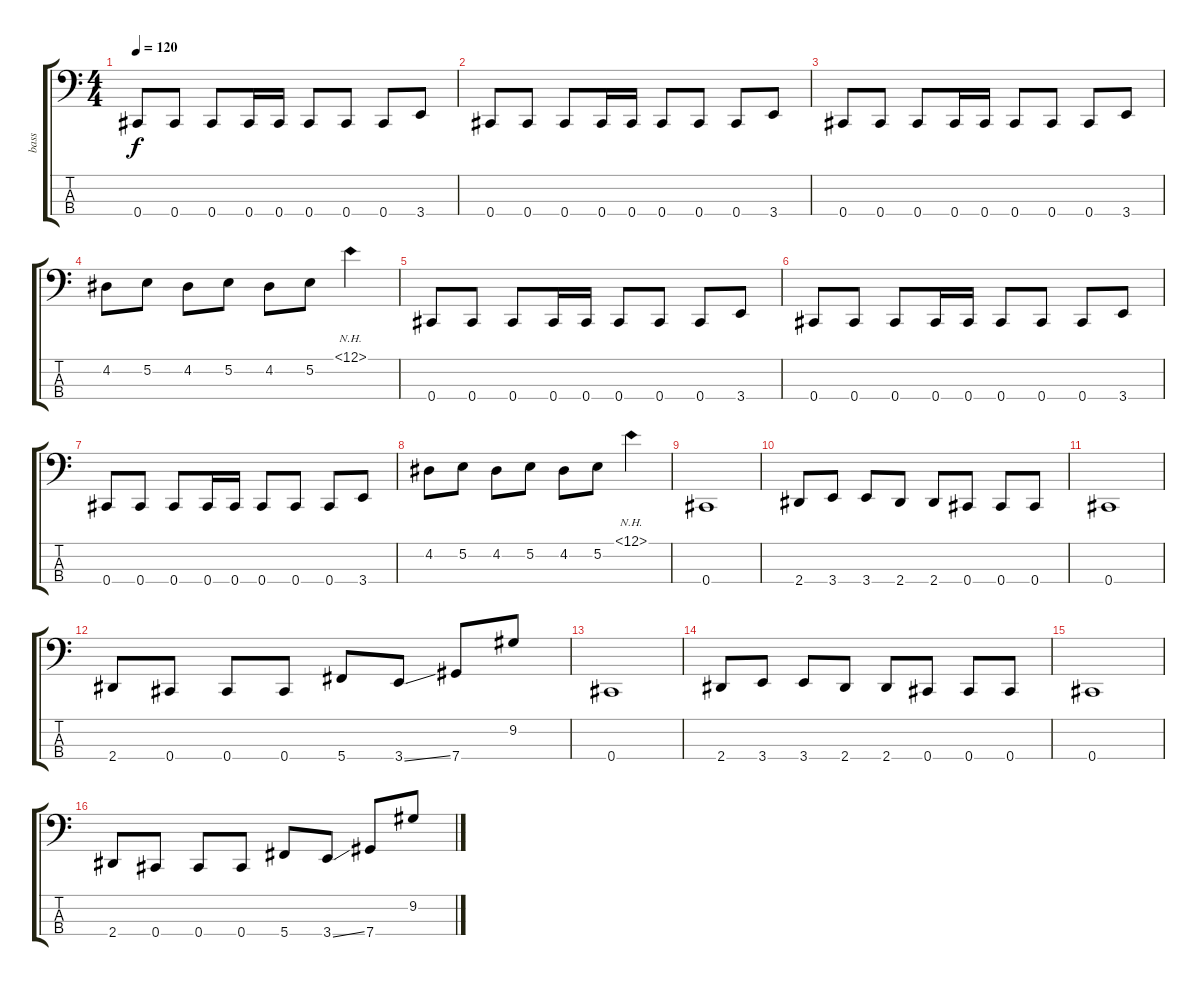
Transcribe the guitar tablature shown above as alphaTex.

\track ("bass" "bass") {instrument electricbassfinger}
\staff {score tabs}
\tuning (E2 B1 Gb1 Db1) {hide}
\ts (4 4)
\tempo 120
\clef f4
\ks c
0.4.8{dy f} 0.4.8 0.4.8 0.4.16 0.4.16 0.4.8 0.4.8 0.4.8 3.4.8 |
0.4.8 0.4.8 0.4.8 0.4.16 0.4.16 0.4.8 0.4.8 0.4.8 3.4.8 |
0.4.8 0.4.8 0.4.8 0.4.16 0.4.16 0.4.8 0.4.8 0.4.8 3.4.8 |
4.2.8 5.2.8 4.2.8 5.2.8 4.2.8 5.2.8 12.1{nh}.4 |
0.4.8 0.4.8 0.4.8 0.4.16 0.4.16 0.4.8 0.4.8 0.4.8 3.4.8 |
0.4.8 0.4.8 0.4.8 0.4.16 0.4.16 0.4.8 0.4.8 0.4.8 3.4.8 |
0.4.8 0.4.8 0.4.8 0.4.16 0.4.16 0.4.8 0.4.8 0.4.8 3.4.8 |
4.2.8 5.2.8 4.2.8 5.2.8 4.2.8 5.2.8 12.1{nh}.4 |
0.4.1 |
2.4.8 3.4.8 3.4.8 2.4.8 2.4.8 0.4.8 0.4.8 0.4.8 |
0.4.1 |
2.4.8 0.4.8 0.4.8 0.4.8 5.4.8 3.4{ss}.8 7.4.8 9.2.8 |
0.4.1 |
2.4.8 3.4.8 3.4.8 2.4.8 2.4.8 0.4.8 0.4.8 0.4.8 |
0.4.1 |
2.4.8 0.4.8 0.4.8 0.4.8 5.4.8 3.4{ss}.8 7.4.8 9.2.8
